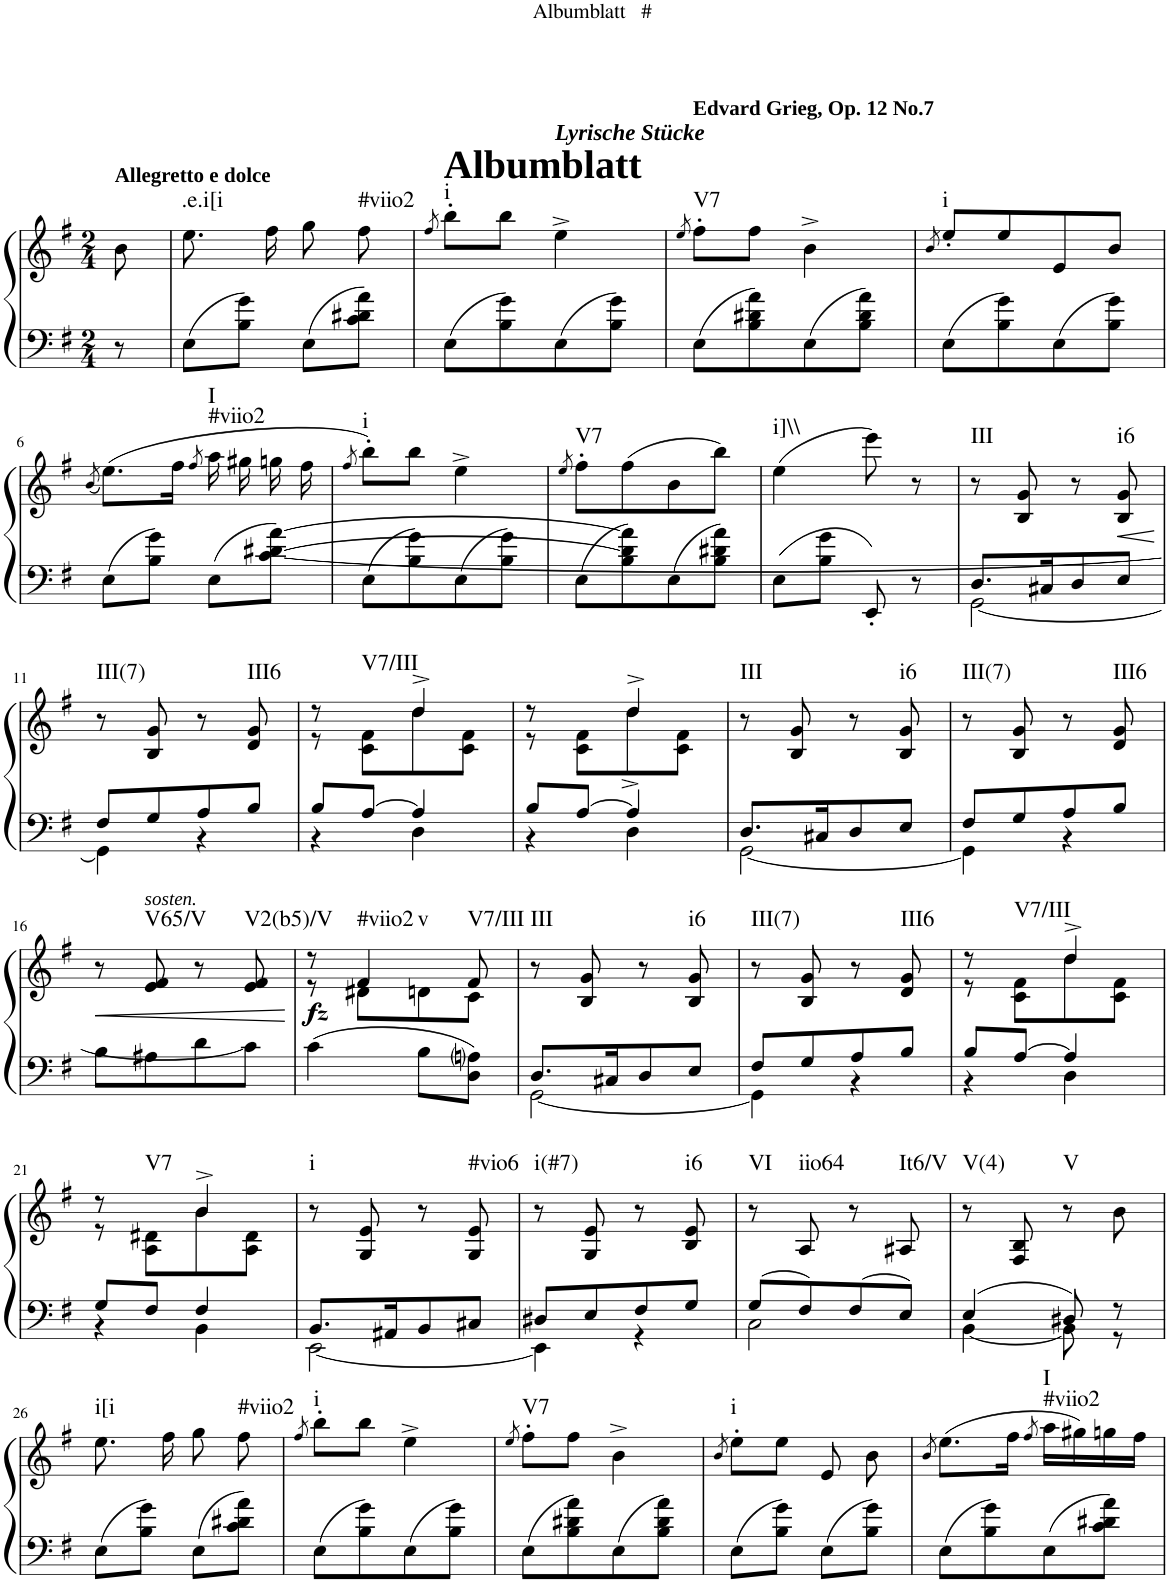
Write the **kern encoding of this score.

**kern	**kern	**dynam	**harte
*part1	*part1	*part1	*part1
*staff2	*staff1	*staff1/2	*
*I"Midi_1	*	*	*
*clefF4	*clefG2	*	*
*k[f#]	*k[f#]	*	*
*G:	*G:	*	*
*M2/4	*M2/4	*	*
=1	=1	=1	=1
!	!LO:TX:a:B:t=Allegretto e dolce	!	!
8r	8b\	.	.
=2	=2	=2	=2
!	!	!	!LO:H:kt=.e.i[i
8E\L	8.ee\	.	N
8B\ 8g\J	.	.	.
.	16ff#\	.	.
8E\L	8gg\	.	.
!	!	!	!LO:H:kt=#viio2
8c\ 8d#X\ 8a\J	8ff#\	.	N
=3	=3	=3	=3
.	8qff#/	.	.
!	!LO:TX:a:B:t=Albumblatt	!	!LO:H:kt=i
8E\L	8bb'\L	.	N
8B\ 8g\	8bb\J	.	.
!	!LO:TX:a:Bi:t=Lyrische Stücke	!	!
8E\	4ee^\	.	.
8B\ 8g\J	.	.	.
=4	=4	=4	=4
.	8qee/	.	.
!	!LO:TX:a:B:t=Edvard Grieg, Op. 12 No.7	!	!LO:H:kt=V7
8E\L	8ff#'\L	.	N
8B\ 8d#X\ 8a\	8ff#\J	.	.
8E\	4b^\	.	.
8B\ 8d#\ 8a\J	.	.	.
=5	=5	=5	=5
.	8qb/	.	.
!	!	!	!LO:H:kt=i
8E\L	8ee'/L	.	N
8B\ 8g\	8ee/	.	.
8E\	8e/	.	.
8B\ 8g\J	8b/J	.	.
!!LO:LB:g=z
=6	=6	=6	=6
.	(8qb/	.	.
*^	*	*	*
8E\L	2ryy	(8.ee\L)	.	.
8B\ 8g\J	.	.	.	.
.	.	16ff#\Jk	.	.
.	.	8qff#/	.	.
!	!	!	!	!LO:H:n=1:kt=#viio2
!	!	!	!	!LO:H:n=2:kt=I
8E\L	.	16aa\	.	N N
.	.	16gg#X\	.	.
[8c\ [8d#X\ [8a\J	.	16ggn\	.	.
.	.	16ff#\	.	.
=7	=7	=7	=7	=7
.	.	8qff#/	.	.
!	!	!	!	!LO:H:kt=i
8E\L	2ryy	8bb'\L)	.	N
8B\ 8g\	.	8bb\J	.	.
8E\	.	4ee^\	.	.
8B\ 8g\J	.	.	.	.
=8	=8	=8	=8	=8
.	.	8qee/	.	.
!	!	!	!	!LO:H:kt=V7
8E\L	2ryy	8ff#'\L	.	N
8B\ 8d#\] 8a\]	.	(8ff#\	.	.
8E\	.	8b\	.	.
8B\ 8d#X\ 8a\J	.	8bb\J)	.	.
=9	=9	=9	=9	=9
!	!	!	!	!LO:H:kt=i]\\
8E\L	2ryy	(4ee\	.	N
8B\ 8g\J	.	.	.	.
8EE'/	.	8eee\)	.	.
8r	.	8r	.	.
=10	=10	=10	=10	=10
!	!	!	!	!LO:H:kt=III
8.D/L	[2GG\	8r	.	N
.	.	8B/ 8g/	.	.
16C#X/K	.	.	.	.
8D/	.	8r	.	.
!	!	!	!LO:HP:b	!LO:H:kt=i6
8E/J	.	8B/ 8g/	<	N
*v	*v	*	*	*
.	.	[	.
!!LO:LB:g=z
=11	=11	=11	=11
*^	*^	*	*
!	!	!	!	!	!LO:H:kt=III(7)
8F#/L	4GG\]	8r	2ryy	.	N
8G/	.	8B/ 8g/	.	.	.
8A/	4r	8r	.	.	.
!	!	!	!	!	!LO:H:kt=III6
8B/J	.	8d/ 8g/	.	.	N
=12	=12	=12	=12	=12	=12
8B/L	4r	8r	8r	.	.
!	!	!	!	!	!LO:H:kt=V7/III
[8A/J	.	8ryy	8c\ 8f#\L	.	N
4A/]	4D\	4dd^/	8dd\	.	.
.	.	.	8c\ 8f#\J	.	.
=13	=13	=13	=13	=13	=13
8B/L	4r	8r	8r	.	.
[8A/J	.	8ryy	8c\ 8f#\L	.	.
4A/]	4D\	4dd^/	8dd^\	.	.
.	.	.	8c\ 8f#\J	.	.
=14	=14	=14	=14	=14	=14
!	!	!	!	!	!LO:H:kt=III
8.D/L	[2GG\	8r	2ryy	.	N
.	.	8B/ 8g/	.	.	.
16C#X/K	.	.	.	.	.
8D/	.	8r	.	.	.
!	!	!	!	!	!LO:H:kt=i6
8E/J	.	8B/ 8g/	.	.	N
=15	=15	=15	=15	=15	=15
!	!	!	!	!	!LO:H:kt=III(7)
8F#/L	4GG\]	8r	2ryy	.	N
8G/	.	8B/ 8g/	.	.	.
8A/	4r	8r	.	.	.
!	!	!	!	!	!LO:H:kt=III6
8B/J	.	8d/ 8g/	.	.	N
!!LO:LB:g=z	!!
=16	=16	=16	=16	=16	=16
!	!	!	!	!LO:HP:b	!
8B\L	2ryy	8r	2ryy	<	.
!	!	!LO:TX:a:i:t=sosten.	!	!	!LO:H:kt=V65/V
8A#X\	.	8e/ 8f#/	.	.	N
8d\	.	8r	.	.	.
!	!	!	!	!	!LO:H:kt=V2(b5)/V
8c\J]	.	8e/ 8f#/	.	.	N
*v	*v	*	*	*	*
*	*v	*v	*	*
.	.	[	.
=17	=17	=17	=17
*^	*^	*	*
!	!	!	!	!LO:DY:b	!
!	!	!	!	!LO:DY:n=1:b	!
4c\	2ryy	8r	8r	fz fz	.
!	!	!	!	!	!LO:H:n=1:kt=#viio2
!	!	!	!	!	!LO:H:n=2:kt=v
.	.	4f#/	8d#X\L	.	N N
8B\L	.	.	8dn\	.	.
!	!	!	!	!	!LO:H:kt=V7/III
8D\ 8Ani\J	.	8f#/	8c\J	.	N
=18	=18	=18	=18	=18	=18
!	!	!	!	!	!LO:H:kt=III
8.D/L	[2GG\	8r	2ryy	.	N
.	.	8B/ 8g/	.	.	.
16C#X/K	.	.	.	.	.
8D/	.	8r	.	.	.
!	!	!	!	!	!LO:H:kt=i6
8E/J	.	8B/ 8g/	.	.	N
=19	=19	=19	=19	=19	=19
!	!	!	!	!	!LO:H:kt=III(7)
8F#/L	4GG\]	8r	2ryy	.	N
8G/	.	8B/ 8g/	.	.	.
8A/	4r	8r	.	.	.
!	!	!	!	!	!LO:H:kt=III6
8B/J	.	8d/ 8g/	.	.	N
=20	=20	=20	=20	=20	=20
8B/L	4r	8r	8r	.	.
!	!	!	!	!	!LO:H:kt=V7/III
[8A/J	.	8ryy	8c\ 8f#\L	.	N
4A/]	4D\	4dd^/	8dd\	.	.
.	.	.	8c\ 8f#\J	.	.
!!LO:LB:g=z	!!
=21	=21	=21	=21	=21	=21
8G/L	4r	8r	8r	.	.
!	!	!	!	!	!LO:H:kt=V7
8F#/J	.	8ryy	8A\ 8d#X\L	.	N
4F#/	4BB\	4b^/	8b\	.	.
.	.	.	8A\ 8d#\J	.	.
=22	=22	=22	=22	=22	=22
!	!	!	!	!	!LO:H:kt=i
8.BB/L	[2EE\	8r	2ryy	.	N
.	.	8G/ 8e/	.	.	.
16AA#X/K	.	.	.	.	.
8BB/	.	8r	.	.	.
!	!	!	!	!	!LO:H:kt=#vio6
8C#X/J	.	8G/ 8e/	.	.	N
=23	=23	=23	=23	=23	=23
!	!	!	!	!	!LO:H:kt=i(#7)
8D#X/L	4EE\]	8r	2ryy	.	N
8E/	.	8G/ 8e/	.	.	.
8F#/	4r	8r	.	.	.
!	!	!	!	!	!LO:H:kt=i6
8G/J	.	8B/ 8e/	.	.	N
=24	=24	=24	=24	=24	=24
!	!	!	!	!	!LO:H:kt=VI
8G/L	2C\	8r	2ryy	.	N
!	!	!	!	!	!LO:H:kt=iio64
8F#/	.	8A/	.	.	N
8F#/	.	8r	.	.	.
!	!	!	!	!	!LO:H:kt=It6/V
8E/J	.	8A#X/	.	.	N
=25	=25	=25	=25	=25	=25
!	!	!	!	!	!LO:H:kt=V(4)
4E/	[4BB\	8r	2ryy	.	N
.	.	8F#/ 8B/	.	.	.
!	!	!	!	!	!LO:H:kt=V
8D#X/	8BB\]	8r	.	.	N
8r	8r	8b\	.	.	.
*	*	*v	*v	*	*
!!LO:LB:g=z
=26	=26	=26	=26	=26
!	!	!	!	!LO:H:kt=i[i
*v	*v	*	*	*
8E\L	8.ee\	.	N
8B\ 8g\J	.	.	.
.	16ff#\	.	.
8E\L	8gg\	.	.
!	!	!	!LO:H:kt=#viio2
8c\ 8d#X\ 8a\J	8ff#\	.	N
=27	=27	=27	=27
.	8qff#/	.	.
!	!	!	!LO:H:kt=i
8E\L	8bb'\L	.	N
8B\ 8g\	8bb\J	.	.
8E\	4ee^\	.	.
8B\ 8g\J	.	.	.
=28	=28	=28	=28
.	8qee/	.	.
!	!	!	!LO:H:kt=V7
8E\L	8ff#'\L	.	N
8B\ 8d#X\ 8a\	8ff#\J	.	.
8E\	4b^\	.	.
8B\ 8d#\ 8a\J	.	.	.
=29	=29	=29	=29
.	8qb/	.	.
!	!	!	!LO:H:kt=i
8E\L	8ee'\L	.	N
8B\ 8g\J	8ee\J	.	.
8E\L	8e/	.	.
8B\ 8g\J	8b\	.	.
=30	=30	=30	=30
.	8qb/	.	.
8E\L	(8.ee\L	.	.
8B\ 8g\	.	.	.
.	16ff#\Jk	.	.
.	8qff#/	.	.
!	!	!	!LO:H:n=1:kt=#viio2
!	!	!	!LO:H:n=2:kt=I
8E\	16aa\LL	.	N N
.	16gg#X\)	.	.
8c\ 8d#X\ 8a\J	16ggn\	.	.
.	16ff#\JJ	.	.
=	=	=	=
*-	*-	*-	*-
